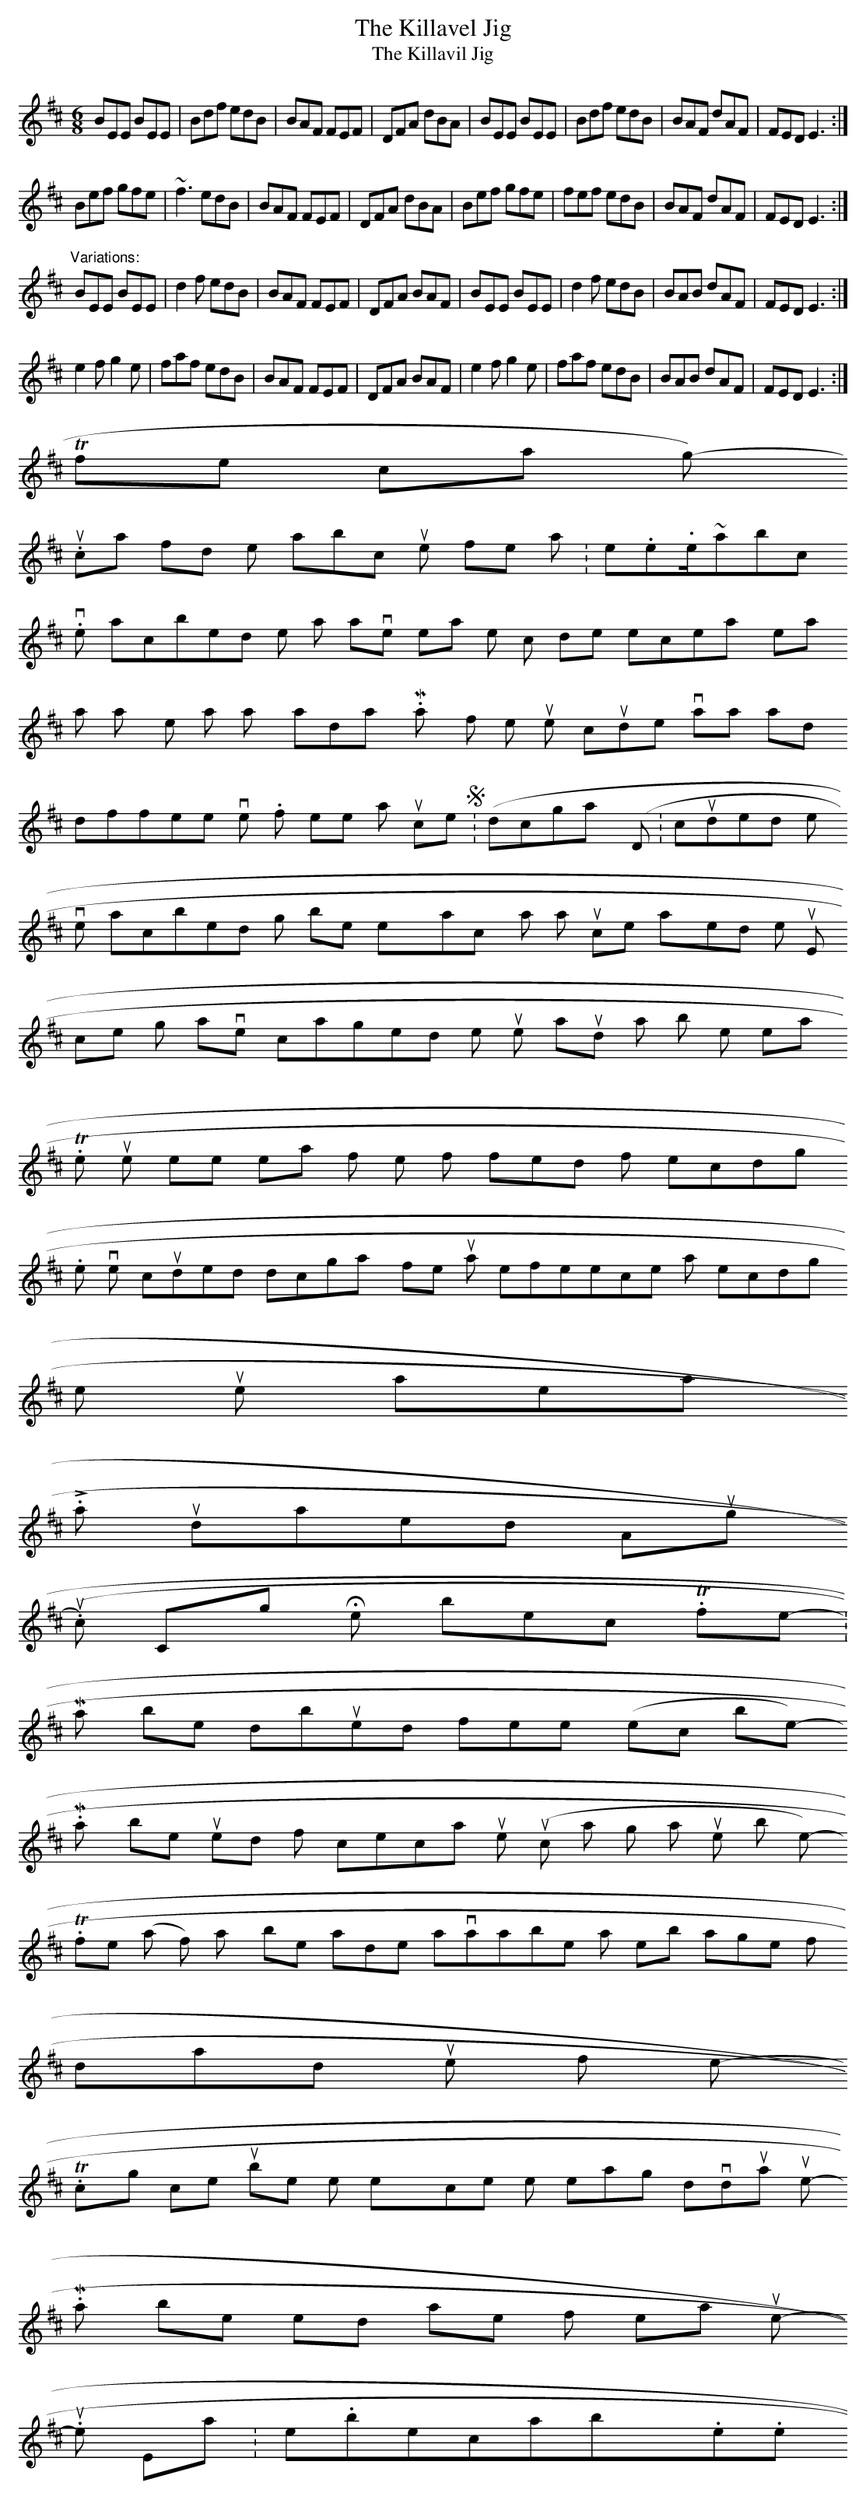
X:1
T:Killavel Jig, The
T:Killavil Jig, The
M:6/8
K:Edor
BEE BEE|Bdf edB|BAF FEF|DFA dBA|BEE BEE|Bdf edB|BAF dAF|FED E3:|
Bef gfe|~f3 edB|BAF FEF|DFA dBA|Bef gfe|fef edB|BAF dAF|FED E3:|
"Variations:"
BEE BEE|d2f edB|BAF FEF|DFA BAF|BEE BEE|d2f edB|BAB dAF|FED E3:|
e2f g2e|faf edB|BAF FEF|DFA BAF|e2f g2e|faf edB|BAB dAF|FED E3:|
This file contains 100 jigs (#201 - #300).
You can find more abc tune files at http://home1.swipnet.se/~w-11382/abc.htm
I've transcribed them as I have learnt them, which does not necessarily mean
that I play them that way nowadays. Many of the tunes include variations and
different versions. If there is a source (S:) or discography (D:) included the
version transcribed might still not be exactly as that source played the tune,
since I might have changed the tune around a bit when I learnt it.
The tunes were learnt from sessions, from friends or from recordings.
When I've included discography, it's often just a reference to what recordings
the tune appears on.
Last updated 24 August 1998.
(c) Copyright 1997-1998 Henrik Norbeck. This file:
- May be distributed freely (with restrictions below).
- May not be used for commercial purposes (such as printing a tune book to sell).
- This file (or parts of it) may not be made available on a web page for
download without permission from me.
- This copyright notice must be kept, except when e-mailing individual tunes.
- May be printed on paper for personal use.
- Questions? E-mail: henrik.norbeck@mailbox.swipnet.se
